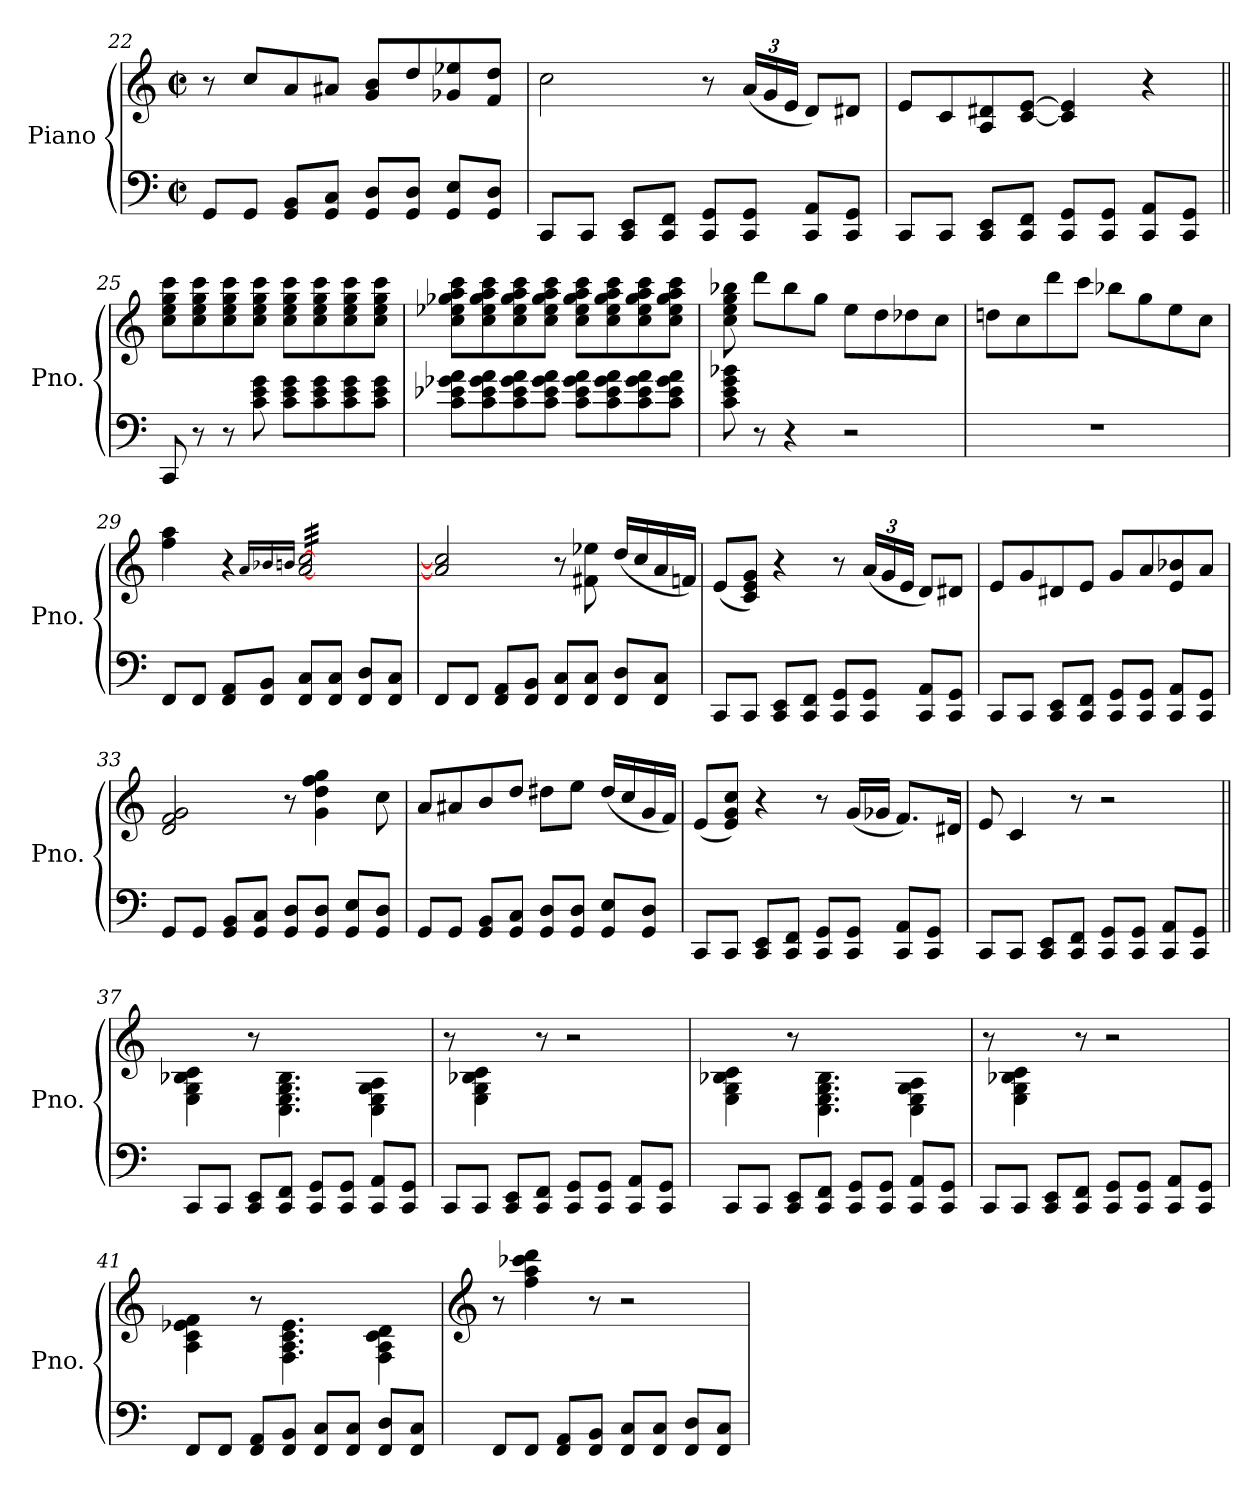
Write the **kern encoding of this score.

**kern	**kern
*part1	*part1
*staff2	*staff1
*I"Piano	*
*I'Pno.	*
*clefF4	*clefG2
*k[]	*k[]
*M2/2	*M2/2
*met(c|)	*met(c|)
=22	=22
8GG/L	8r
8GG/J	8cc/L
8GG/ 8BB/L	8a/
8GG/ 8C/J	8a#X/J
8GG/ 8D/L	8g/ 8b/L
8GG/ 8D/J	8dd/
8GG/ 8E/L	8g-X/ 8ee-X/
8GG/ 8D/J	8f/ 8dd/J
=23	=23
8CC/L	2cc\
8CC/J	.
8CC/ 8EE/L	.
8CC/ 8FF/J	.
8CC/ 8GG/L	8r
*	*Xbrackettup
8CC/ 8GG/J	(24a/LL
.	24g/
.	24e/JJ
8CC/ 8AA/L	8d/L)
8CC/ 8GG/J	8d#X/J
=24	=24
8CC/L	8e/L
8CC/J	8c/
8CC/ 8EE/L	8A/ 8d#X/
8CC/ 8FF/J	[8c/ [8e/J
8CC/ 8GG/L	4c/] 4e/]
8CC/ 8GG/J	.
8CC/ 8AA/L	4r
8CC/ 8GG/J	.
!!LO:PB:g=z
=25||	=25||
8CC/	8cc\ 8ee\ 8gg\ 8ccc\L
8r	8cc\ 8ee\ 8gg\ 8ccc\
8r	8cc\ 8ee\ 8gg\ 8ccc\
8c\ 8e\ 8g\	8cc\ 8ee\ 8gg\ 8ccc\J
8c\ 8e\ 8g\L	8cc\ 8ee\ 8gg\ 8ccc\L
8c\ 8e\ 8g\	8cc\ 8ee\ 8gg\ 8ccc\
8c\ 8e\ 8g\	8cc\ 8ee\ 8gg\ 8ccc\
8c\ 8e\ 8g\J	8cc\ 8ee\ 8gg\ 8ccc\J
=26	=26
8c\ 8e-X\ 8g-X\ 8a\L	8cc\ 8ee-X\ 8gg-X\ 8aa\ 8ccc\L
8c\ 8e-\ 8g-\ 8a\	8cc\ 8ee-\ 8gg-\ 8aa\ 8ccc\
8c\ 8e-\ 8g-\ 8a\	8cc\ 8ee-\ 8gg-\ 8aa\ 8ccc\
8c\ 8e-\ 8g-\ 8a\J	8cc\ 8ee-\ 8gg-\ 8aa\ 8ccc\J
8c\ 8e-\ 8g-\ 8a\L	8cc\ 8ee-\ 8gg-\ 8aa\ 8ccc\L
8c\ 8e-\ 8g-\ 8a\	8cc\ 8ee-\ 8gg-\ 8aa\ 8ccc\
8c\ 8e-\ 8g-\ 8a\	8cc\ 8ee-\ 8gg-\ 8aa\ 8ccc\
8c\ 8e-\ 8g-\ 8a\J	8cc\ 8ee-\ 8gg-\ 8aa\ 8ccc\J
=27	=27
8c\ 8e\ 8g\ 8b-X\	8cc\ 8ee\ 8gg\ 8bb-X\
8r	8ddd\L
4r	8bb-\
.	8gg\J
2r	8ee\L
.	8dd\
.	8dd-X\
.	8cc\J
=28	=28
1r	8ddn\L
.	8cc\
.	8ddd\
.	8ccc\J
.	8bb-X\L
.	8gg\
.	8ee\
.	8cc\J
!!LO:LB:g=z
=29	=29
8FF/L	4ff\ 4aa\
8FF/J	.
8FF/ 8AA/L	4r
8FF/ 8BB/J	.
.	16qa/LL
.	16qb-X/
.	16qbn/JJ
*	*tremolo
8FF/ 8C/L	[32a/ [32cc/LLL
.	32a/ 32cc/
.	32a/ 32cc/
.	32a/ 32cc/
8FF/ 8C/J	32a/ 32cc/
.	32a/ 32cc/
.	32a/ 32cc/
.	32a/ 32cc/
8FF/ 8D/L	32a/ 32cc/
.	32a/ 32cc/
.	32a/ 32cc/
.	32a/ 32cc/
8FF/ 8C/J	32a/ 32cc/
.	32a/ 32cc/
.	32a/ 32cc/
.	32a/ 32cc/JJJ
*	*Xtremolo
=30	=30
8FF/L	2a/] 2cc/]
8FF/J	.
8FF/ 8AA/L	.
8FF/ 8BB/J	.
8FF/ 8C/L	8r
8FF/ 8C/J	8f#X\ 8ee-X\
8FF/ 8D/L	(16dd/LL
.	16cc/
8FF/ 8C/J	16a/
.	16fn/JJ)
=31	=31
8CC/L	(8e/L
8CC/J	8c/ 8e/ 8g/J)
8CC/ 8EE/L	4r
8CC/ 8FF/J	.
8CC/ 8GG/L	8r
8CC/ 8GG/J	(24a/LL
.	24g/
.	24e/JJ
8CC/ 8AA/L	8d/L)
8CC/ 8GG/J	8d#X/J
=32	=32
8CC/L	8e/L
8CC/J	8g/
8CC/ 8EE/L	8d#X/
8CC/ 8FF/J	8e/J
8CC/ 8GG/L	8g/L
8CC/ 8GG/J	8a/
8CC/ 8AA/L	8e/ 8b-X/
8CC/ 8GG/J	8a/J
!!LO:LB:g=z
=33	=33
8GG/L	2d/ 2f/ 2g/
8GG/J	.
8GG/ 8BB/L	.
8GG/ 8C/J	.
8GG/ 8D/L	8r
8GG/ 8D/J	4g\ 4dd\ 4ff\ 4gg\
8GG/ 8E/L	.
8GG/ 8D/J	8cc\
=34	=34
8GG/L	8a/L
8GG/J	8a#X/
8GG/ 8BB/L	8b/
8GG/ 8C/J	8dd/J
8GG/ 8D/L	8dd#X\L
8GG/ 8D/J	8ee\J
8GG/ 8E/L	(16dd#/LL
.	16cc/
8GG/ 8D/J	16g/
.	16f/JJ)
=35	=35
8CC/L	(8e/L
8CC/J	8e/ 8g/ 8cc/J)
8CC/ 8EE/L	4r
8CC/ 8FF/J	.
8CC/ 8GG/L	8r
8CC/ 8GG/J	(16g/LL
.	16g-X/JJ
8CC/ 8AA/L	8.f/L)
8CC/ 8GG/J	.
.	16d#X/Jk
=36	=36
8CC/L	8e/
8CC/J	4c/
8CC/ 8EE/L	.
8CC/ 8FF/J	8r
8CC/ 8GG/L	2r
8CC/ 8GG/J	.
8CC/ 8AA/L	.
8CC/ 8GG/J	.
!!LO:PB:g=z
=37||	=37||
8CC/L	4E\ 4G\ 4B-X\ 4c\
8CC/J	.
8CC/ 8EE/L	8r
8CC/ 8FF/J	4.C\ 4.E\ 4.G\ 4.B-\
8CC/ 8GG/L	.
8CC/ 8GG/J	.
8CC/ 8AA/L	4C\ 4E\ 4G\ 4A\
8CC/ 8GG/J	.
=38	=38
8CC/L	8r
8CC/J	4E\ 4G\ 4B-X\ 4c\
8CC/ 8EE/L	.
8CC/ 8FF/J	8r
8CC/ 8GG/L	2r
8CC/ 8GG/J	.
8CC/ 8AA/L	.
8CC/ 8GG/J	.
=39	=39
8CC/L	4E\ 4G\ 4B-X\ 4c\
8CC/J	.
8CC/ 8EE/L	8r
8CC/ 8FF/J	4.C\ 4.E\ 4.G\ 4.B-\
8CC/ 8GG/L	.
8CC/ 8GG/J	.
8CC/ 8AA/L	4C\ 4E\ 4G\ 4A\
8CC/ 8GG/J	.
=40	=40
8CC/L	8r
8CC/J	4E\ 4G\ 4B-X\ 4c\
8CC/ 8EE/L	.
8CC/ 8FF/J	8r
8CC/ 8GG/L	2r
8CC/ 8GG/J	.
8CC/ 8AA/L	.
8CC/ 8GG/J	.
!!LO:LB:g=z
=41	=41
8FF/L	4A\ 4c\ 4e-X\ 4f\
8FF/J	.
8FF/ 8AA/L	8r
8FF/ 8BB/J	4.F\ 4.A\ 4.c\ 4.e-\
8FF/ 8C/L	.
8FF/ 8C/J	.
8FF/ 8D/L	4F\ 4A\ 4c\ 4d\
8FF/ 8C/J	.
=42	=42
*	*clefG2
8FF/L	8r
8FF/J	4ff\ 4aa\ 4ccc-X\ 4ddd\
8FF/ 8AA/L	.
8FF/ 8BB/J	8r
8FF/ 8C/L	2r
8FF/ 8C/J	.
8FF/ 8D/L	.
8FF/ 8C/J	.
=	=
*-	*-
